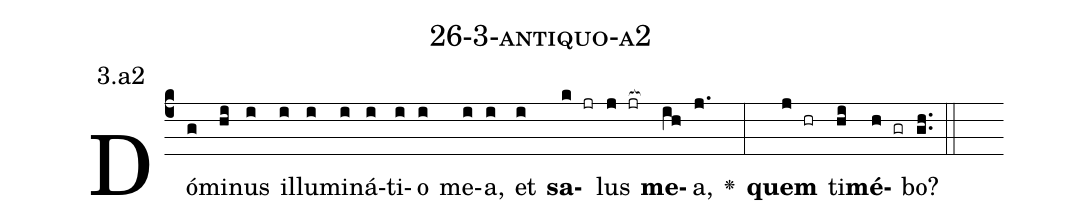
name: 26-3-antiquo-a2;
annotation: 3.a2;
%%
(c4)Dó(g)mi(hi)nus(i) il(i)lu(i)mi(i)ná(i)ti(i)o(i) me(i)a,(i) et(i) <b>sa</b>(k jr)lus(j jr[ocb:1{]) <b>me</b>(ih[ocb:0}])a,(j.) <v>\greheightstar</v>(:) <b>quem</b>(j hr) ti(hi)<b>mé</b>(h gr)bo?(gh..) (::)


%E(i) u(i) o(j) u(hi) a(h) e.(gh..) (::)
